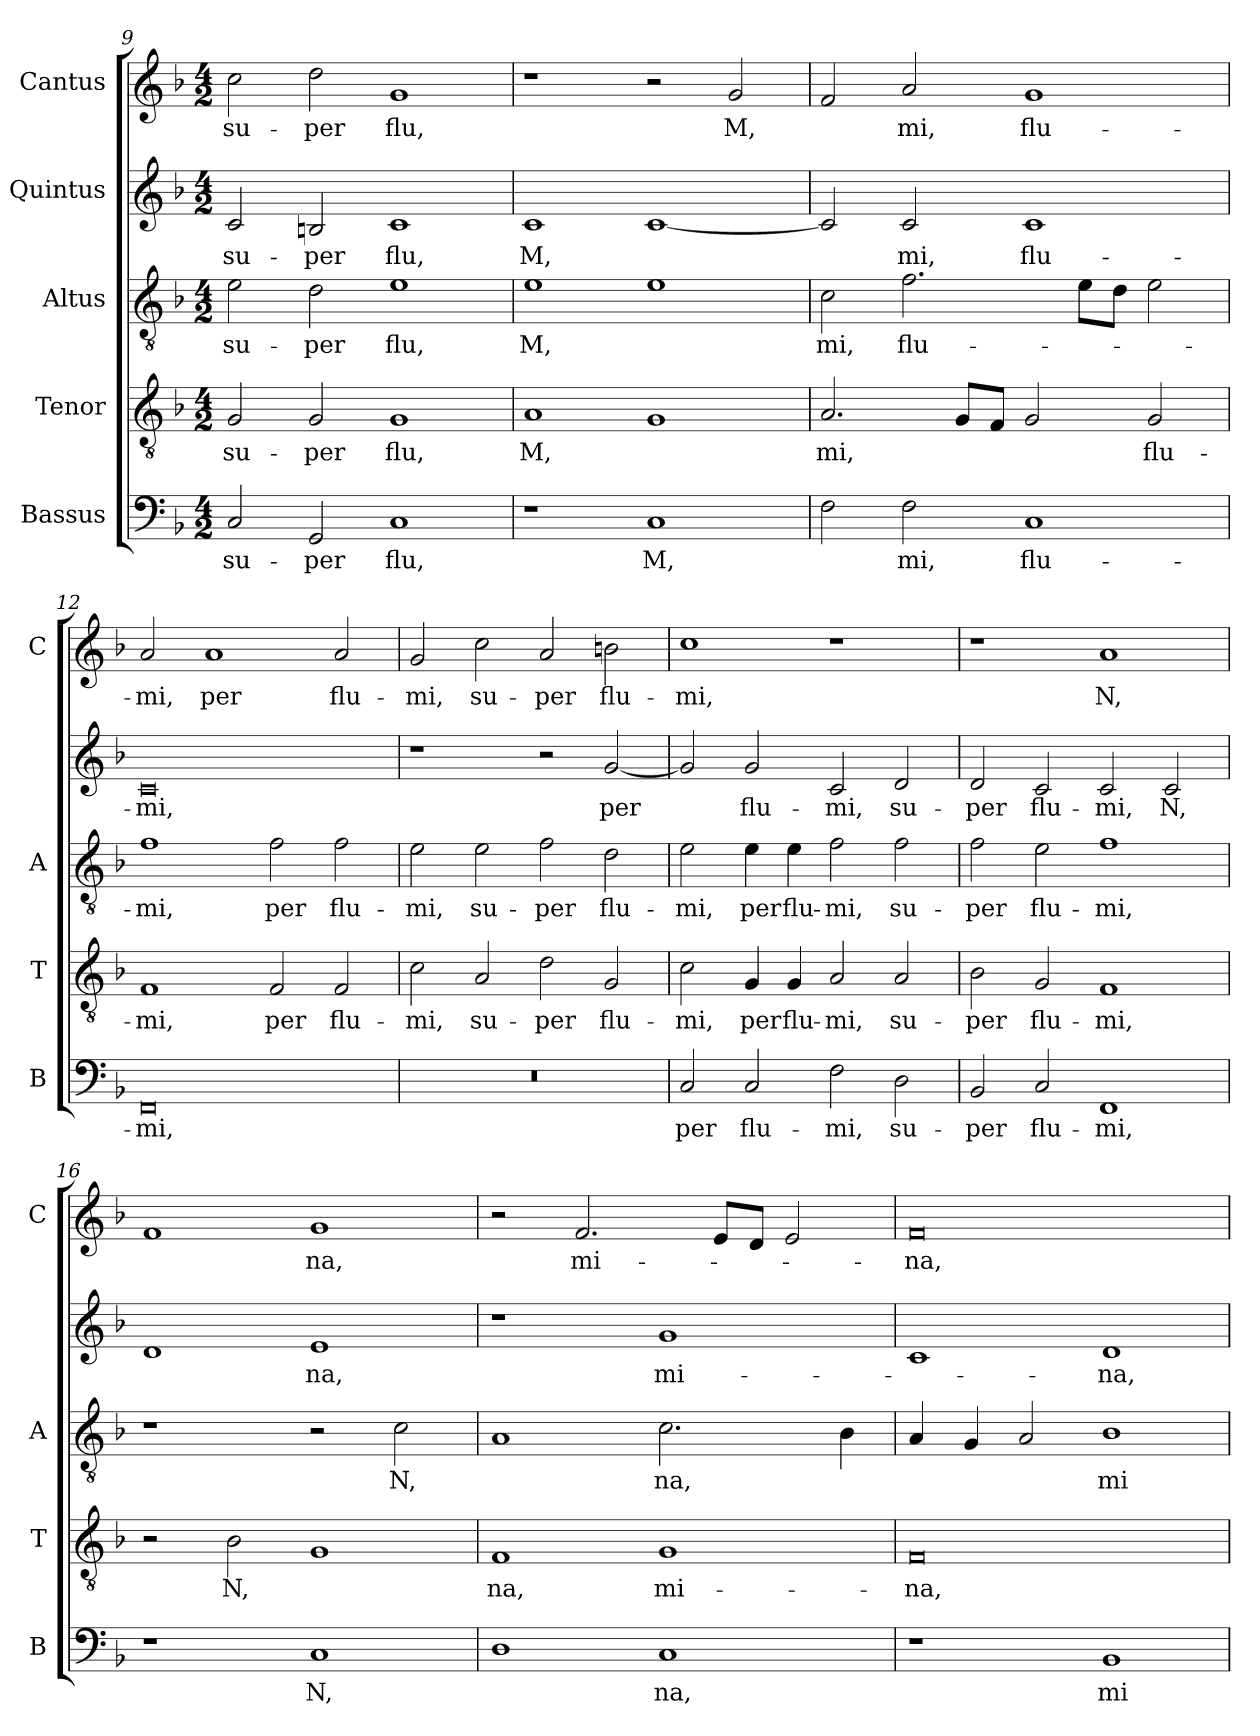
**kern	**text	**kern	**text	**kern	**text	**kern	**text	**kern	**text
*part5	*part5	*part4	*part4	*part3	*part3	*part2	*part2	*part1	*part1
*staff5	*staff5	*staff4	*staff4	*staff3	*staff3	*staff2	*staff2	*staff1	*staff1
*I"Bassus	*	*I"Tenor	*	*I"Altus	*	*I"Quintus	*	*I"Cantus	*
*I'B	*	*I'T	*	*I'A	*	*	*	*I'C	*
*clefF4	*	*clefGv2	*	*clefGv2	*	*clefG2	*	*clefG2	*
*k[b-]	*	*k[b-]	*	*k[b-]	*	*k[b-]	*	*k[b-]	*
*F:	*	*F:	*	*F:	*	*F:	*	*F:	*
*M4/2	*	*M4/2	*	*M4/2	*	*M4/2	*	*M4/2	*
=9	=9	=9	=9	=9	=9	=9	=9	=9	=9
!	!LO:LY:b	!	!LO:LY:b	!	!LO:LY:b	!	!LO:LY:b	!	!LO:LY:b
2C/	su-	2G/	su-	2e\	su-	2c/	su-	2cc\	su-
!	!LO:LY:b	!	!LO:LY:b	!	!LO:LY:b	!	!LO:LY:b	!	!LO:LY:b
2GG/	-per	2G/	-per	2d\	-per	2Bn/	-per	2dd\	-per
!	!LO:LY:b	!	!LO:LY:b	!	!LO:LY:b	!	!LO:LY:b	!	!LO:LY:b
1C	flu,	1G	flu,	1e	flu,	1c	flu,	1g	flu,
=10!	=10!	=10!	=10!	=10!	=10!	=10!	=10!	=10!	=10!
!	!	!	!LO:LY:b	!	!LO:LY:b	!	!LO:LY:b	!	!
1r	.	1A	M,	1e	M,	1c	M,	1r	.
!	!LO:LY:b	!	!	!	!	!	!	!	!
1C	M,	1G	.	1e	.	[1c	.	2r	.
!	!	!	!	!	!	!	!	!	!LO:LY:b
.	.	.	.	.	.	.	.	2g/	M,
=11	=11	=11	=11	=11	=11	=11	=11	=11	=11
!	!	!	!LO:LY:b	!	!LO:LY:b	!	!	!	!
2F\	.	2.A/	mi,	2c\	mi,	2c/]	.	2f/	.
!	!LO:LY:b	!	!	!	!LO:LY:b	!	!LO:LY:b	!	!LO:LY:b
2F\	mi,	.	.	2.f\	flu-	2c/	mi,	2a/	mi,
.	.	8G/L	.	.	.	.	.	.	.
.	.	8F/J	.	.	.	.	.	.	.
!	!LO:LY:b	!	!	!	!	!	!LO:LY:b	!	!LO:LY:b
1C	flu-	2G/	.	.	.	1c	flu-	1g	flu-
.	.	.	.	8e\L	.	.	.	.	.
.	.	.	.	8d\J	.	.	.	.	.
!	!	!	!LO:LY:b	!	!	!	!	!	!
.	.	2G/	flu-	2e\	.	.	.	.	.
=12	=12	=12	=12	=12	=12	=12	=12	=12	=12
!	!LO:LY:b	!	!LO:LY:b	!	!LO:LY:b	!	!LO:LY:b	!	!LO:LY:b
0FF	-mi,	1F	-mi,	1f	-mi,	0c	-mi,	2a/	-mi,
!	!	!	!	!	!	!	!	!	!LO:LY:b
.	.	.	.	.	.	.	.	1a	per
!	!	!	!LO:LY:b	!	!LO:LY:b	!	!	!	!
.	.	2F/	per	2f\	per	.	.	.	.
!	!	!	!LO:LY:b	!	!LO:LY:b	!	!	!	!LO:LY:b
.	.	2F/	flu-	2f\	flu-	.	.	2a/	flu-
=13	=13	=13	=13	=13	=13	=13	=13	=13	=13
!	!	!	!LO:LY:b	!	!LO:LY:b	!	!	!	!LO:LY:b
0r	.	2c\	-mi,	2e\	-mi,	1r	.	2g/	-mi,
!	!	!	!LO:LY:b	!	!LO:LY:b	!	!	!	!LO:LY:b
.	.	2A/	su-	2e\	su-	.	.	2cc\	su-
!	!	!	!LO:LY:b	!	!LO:LY:b	!	!	!	!LO:LY:b
.	.	2d\	-per	2f\	-per	2r	.	2a/	-per
!	!	!	!LO:LY:b	!	!LO:LY:b	!	!LO:LY:b	!	!LO:LY:b
.	.	2G/	flu-	2d\	flu-	[2g/	per	2bn\	flu-
=14	=14	=14	=14	=14	=14	=14	=14	=14	=14
!	!LO:LY:b	!	!LO:LY:b	!	!LO:LY:b	!	!	!	!LO:LY:b
2C/	per	2c\	-mi,	2e\	-mi,	2g/]	.	1cc	-mi,
!	!LO:LY:b	!	!LO:LY:b	!	!LO:LY:b	!	!LO:LY:b	!	!
2C/	flu-	4G/	per	4e\	per	2g/	flu-	.	.
!	!	!	!LO:LY:b	!	!LO:LY:b	!	!	!	!
.	.	4G/	flu-	4e\	flu-	.	.	.	.
!	!LO:LY:b	!	!LO:LY:b	!	!LO:LY:b	!	!LO:LY:b	!	!
2F\	-mi,	2A/	-mi,	2f\	-mi,	2c/	-mi,	1r	.
!	!LO:LY:b	!	!LO:LY:b	!	!LO:LY:b	!	!LO:LY:b	!	!
2D\	su-	2A/	su-	2f\	su-	2d/	su-	.	.
!!LO:LB:g=z
=15	=15	=15	=15	=15	=15	=15	=15	=15	=15
!	!LO:LY:b	!	!LO:LY:b	!	!LO:LY:b	!	!LO:LY:b	!	!
2BB-/	-per	2B-\	-per	2f\	-per	2d/	-per	1r	.
!	!LO:LY:b	!	!LO:LY:b	!	!LO:LY:b	!	!LO:LY:b	!	!
2C/	flu-	2G/	flu-	2e\	flu-	2c/	flu-	.	.
!	!LO:LY:b	!	!LO:LY:b	!	!LO:LY:b	!	!LO:LY:b	!	!LO:LY:b
1FF	-mi,	1F	-mi,	1f	-mi,	2c/	-mi,	1a	N,
!	!	!	!	!	!	!	!LO:LY:b	!	!
.	.	.	.	.	.	2c/	N,	.	.
=16!	=16!	=16!	=16!	=16!	=16!	=16!	=16!	=16!	=16!
1r	.	2r	.	1r	.	1d	.	1f	.
!	!	!	!LO:LY:b	!	!	!	!	!	!
.	.	2B-\	N,	.	.	.	.	.	.
!	!LO:LY:b	!	!	!	!	!	!LO:LY:b	!	!LO:LY:b
1C	N,	1G	.	2r	.	1e	na,	1g	na,
!	!	!	!	!	!LO:LY:b	!	!	!	!
.	.	.	.	2c\	N,	.	.	.	.
=17	=17	=17	=17	=17	=17	=17	=17	=17	=17
!	!	!	!LO:LY:b	!	!	!	!	!	!
1D	.	1F	na,	1A	.	1r	.	2r	.
!	!	!	!	!	!	!	!	!	!LO:LY:b
.	.	.	.	.	.	.	.	2.f/	mi-
!	!LO:LY:b	!	!LO:LY:b	!	!LO:LY:b	!	!LO:LY:b	!	!
1C	na,	1G	mi-	2.c\	na,	1g	mi-	.	.
.	.	.	.	.	.	.	.	8e/L	.
.	.	.	.	.	.	.	.	8d/J	.
.	.	.	.	.	.	.	.	2e/	.
.	.	.	.	4B-\	.	.	.	.	.
=18	=18	=18	=18	=18	=18	=18	=18	=18	=18
!	!	!	!LO:LY:b	!	!	!	!	!	!LO:LY:b
1r	.	0F	-na,	4A/	.	1c	.	0f	-na,
.	.	.	.	4G/	.	.	.	.	.
.	.	.	.	2A/	.	.	.	.	.
!	!LO:LY:b	!	!	!	!LO:LY:b	!	!LO:LY:b	!	!
1BB-	mi-	.	.	1B-	mi-	1d	-na,	.	.
=	=	=	=	=	=	=	=	=	=
*-	*-	*-	*-	*-	*-	*-	*-	*-	*-
